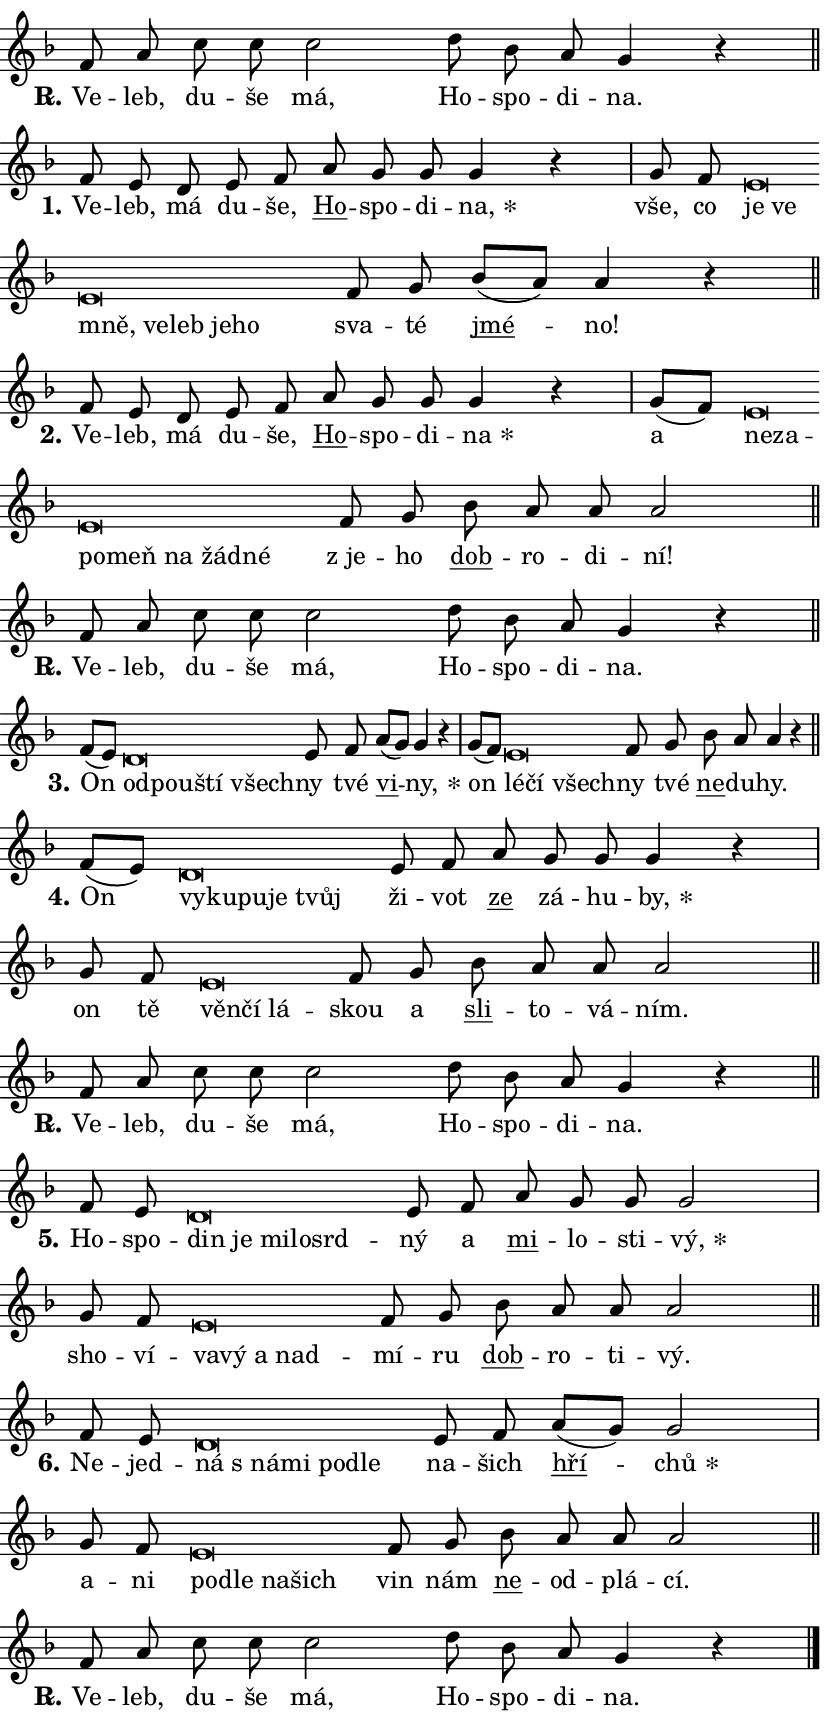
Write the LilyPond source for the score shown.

\version "2.24.0"
\header { tagline = "" }
\paper {
  indent = 0\cm
  top-margin = 0\cm
  right-margin = 0.13\cm % to fit lyric hyphens
  bottom-margin = 0\cm
  left-margin = 0\cm
  paper-width = 14\cm
  page-breaking = #ly:one-page-breaking
  system-system-spacing.basic-distance = #11
  score-system-spacing.basic-distance = #11
  ragged-last = ##f
}


%% Author: Thomas Morley
%% https://lists.gnu.org/archive/html/lilypond-user/2020-05/msg00002.html
#(define (line-position grob)
"Returns position of @var[grob} in current system:
   @code{'start}, if at first time-step
   @code{'end}, if at last time-step
   @code{'middle} otherwise
"
  (let* ((col (ly:item-get-column grob))
         (ln (ly:grob-object col 'left-neighbor))
         (rn (ly:grob-object col 'right-neighbor))
         (col-to-check-left (if (ly:grob? ln) ln col))
         (col-to-check-right (if (ly:grob? rn) rn col))
         (break-dir-left
           (and
             (ly:grob-property col-to-check-left 'non-musical #f)
             (ly:item-break-dir col-to-check-left)))
         (break-dir-right
           (and
             (ly:grob-property col-to-check-right 'non-musical #f)
             (ly:item-break-dir col-to-check-right))))
        (cond ((eqv? 1 break-dir-left) 'start)
              ((eqv? -1 break-dir-right) 'end)
              (else 'middle))))

#(define (tranparent-at-line-position vctor)
  (lambda (grob)
  "Relying on @code{line-position} select the relevant enry from @var{vctor}.
Used to determine transparency,"
    (case (line-position grob)
      ((end) (not (vector-ref vctor 0)))
      ((middle) (not (vector-ref vctor 1)))
      ((start) (not (vector-ref vctor 2))))))

noteHeadBreakVisibility =
#(define-music-function (break-visibility)(vector?)
"Makes @code{NoteHead}s transparent relying on @var{break-visibility}"
#{
  \override NoteHead.transparent =
    #(tranparent-at-line-position break-visibility)
#})

#(define delete-ledgers-for-transparent-note-heads
  (lambda (grob)
    "Reads whether a @code{NoteHead} is transparent.
If so this @code{NoteHead} is removed from @code{'note-heads} from
@var{grob}, which is supposed to be @code{LedgerLineSpanner}.
As a result ledgers are not printed for this @code{NoteHead}"
    (let* ((nhds-array (ly:grob-object grob 'note-heads))
           (nhds-list
             (if (ly:grob-array? nhds-array)
                 (ly:grob-array->list nhds-array)
                 '()))
           ;; Relies on the transparent-property being done before
           ;; Staff.LedgerLineSpanner.after-line-breaking is executed.
           ;; This is fragile ...
           (to-keep
             (remove
               (lambda (nhd)
                 (ly:grob-property nhd 'transparent #f))
               nhds-list)))
      ;; TODO find a better method to iterate over grob-arrays, similiar
      ;; to filter/remove etc for lists
      ;; For now rebuilt from scratch
      (set! (ly:grob-object grob 'note-heads)  '())
      (for-each
        (lambda (nhd)
          (ly:pointer-group-interface::add-grob grob 'note-heads nhd))
        to-keep))))

squashNotes = {
  \override NoteHead.X-extent = #'(-0.2 . 0.2)
  \override NoteHead.Y-extent = #'(-0.75 . 0)
  \override NoteHead.stencil =
    #(lambda (grob)
       (let ((pos (ly:grob-property grob 'staff-position)))
         (begin
           (if (< pos -7) (display "ERROR: Lower brevis then expected\n") (display ""))
           (if (<= pos -6) ly:text-interface::print ly:note-head::print))))
}
unSquashNotes = {
  \revert NoteHead.X-extent
  \revert NoteHead.Y-extent
  \revert NoteHead.stencil
}

hideNotes = \noteHeadBreakVisibility #begin-of-line-visible
unHideNotes = \noteHeadBreakVisibility #all-visible

% work-around for resetting accidentals
% https://lilypond.org/doc/v2.23/Documentation/notation/displaying-rhythms#unmetered-music
cadenzaMeasure = {
  \cadenzaOff
  \partial 1024 s1024
  \cadenzaOn
}

#(define-markup-command (accent layout props text) (markup?)
  "Underline accented syllable"
  (interpret-markup layout props
    #{\markup \override #'(offset . 4.3) \underline { #text }#}))

responsum = \markup \concat {
  "R" \hspace #-1.05 \path #0.1 #'((moveto 0 0.07) (lineto 0.9 0.8)) \hspace #0.05 "."
}

spaceSize = #0.6828661417322834 % exact space size for TeX Gyre Schola

\layout {
  \context {
    \Staff
    \remove "Time_signature_engraver"
    \override LedgerLineSpanner.after-line-breaking = #delete-ledgers-for-transparent-note-heads
  }
  \context {
    \Lyrics {
      \override LyricSpace.minimum-distance = \spaceSize
      \override LyricText.font-name = #"TeX Gyre Schola"
      \override LyricText.font-size = 1
      \override StanzaNumber.font-name = #"TeX Gyre Schola Bold"
      \override StanzaNumber.font-size = 1
    }
  }
  \context {
    \Score 
    \override NoteHead.text =
      #(lambda (grob) 
        (let ((pos (ly:grob-property grob 'staff-position)))
          #{\markup {
            \combine
              \halign #-0.55 \raise #(if (= pos -6) 0 0.5) \override #'(thickness . 2) \draw-line #'(3.2 . 0)
              \musicglyph "noteheads.sM1"
          }#}))
  }
}

% magnetic-lyrics.ily
%
%   written by
%     Jean Abou Samra <jean@abou-samra.fr>
%     Werner Lemberg <wl@gnu.org>
%
%   adapted by
%     Jiri Hon <jiri.hon@gmail.com>
%
% Version 2022-Apr-15

% https://www.mail-archive.com/lilypond-user@gnu.org/msg149350.html

#(define (Left_hyphen_pointer_engraver context)
   "Collect syllable-hyphen-syllable occurrences in lyrics and store
them in properties.  This engraver only looks to the left.  For
example, if the lyrics input is @code{foo -- bar}, it does the
following.

@itemize @bullet
@item
Set the @code{text} property of the @code{LyricHyphen} grob between
@q{foo} and @q{bar} to @code{foo}.

@item
Set the @code{left-hyphen} property of the @code{LyricText} grob with
text @q{foo} to the @code{LyricHyphen} grob between @q{foo} and
@q{bar}.
@end itemize

Use this auxiliary engraver in combination with the
@code{lyric-@/text::@/apply-@/magnetic-@/offset!} hook."
   (let ((hyphen #f)
         (text #f))
     (make-engraver
      (acknowledgers
       ((lyric-syllable-interface engraver grob source-engraver)
        (set! text grob)))
      (end-acknowledgers
       ((lyric-hyphen-interface engraver grob source-engraver)
        ;(when (not (grob::has-interface grob 'lyric-space-interface))
          (set! hyphen grob)));)
      ((stop-translation-timestep engraver)
       (when (and text hyphen)
         (ly:grob-set-object! text 'left-hyphen hyphen))
       (set! text #f)
       (set! hyphen #f)))))

#(define (lyric-text::apply-magnetic-offset! grob)
   "If the space between two syllables is less than the value in
property @code{LyricText@/.details@/.squash-threshold}, move the right
syllable to the left so that it gets concatenated with the left
syllable.

Use this function as a hook for
@code{LyricText@/.after-@/line-@/breaking} if the
@code{Left_@/hyphen_@/pointer_@/engraver} is active."
   (let ((hyphen (ly:grob-object grob 'left-hyphen #f)))
     (when hyphen
       (let ((left-text (ly:spanner-bound hyphen LEFT)))
         (when (grob::has-interface left-text 'lyric-syllable-interface)
           (let* ((common (ly:grob-common-refpoint grob left-text X))
                  (this-x-ext (ly:grob-extent grob common X))
                  (left-x-ext
                   (begin
                     ;; Trigger magnetism for left-text.
                     (ly:grob-property left-text 'after-line-breaking)
                     (ly:grob-extent left-text common X)))
                  ;; `delta` is the gap width between two syllables.
                  (delta (- (interval-start this-x-ext)
                            (interval-end left-x-ext)))
                  (details (ly:grob-property grob 'details))
                  (threshold (assoc-get 'squash-threshold details 0.2)))
             (when (< delta threshold)
               (let* (;; We have to manipulate the input text so that
                      ;; ligatures crossing syllable boundaries are not
                      ;; disabled.  For languages based on the Latin
                      ;; script this is essentially a beautification.
                      ;; However, for non-Western scripts it can be a
                      ;; necessity.
                      (lt (ly:grob-property left-text 'text))
                      (rt (ly:grob-property grob 'text))
                      (is-space (grob::has-interface hyphen 'lyric-space-interface))
                      (space (if is-space " " ""))
                      (extra-delta (if is-space spaceSize 0))
                      ;; Append new syllable.
                      (ltrt-space (if (and (string? lt) (string? rt))
                                (string-append lt space rt)
                                (make-concat-markup (list lt space rt))))
                      ;; Right-align `ltrt` to the right side.
                      (ltrt-space-markup (grob-interpret-markup
                               grob
                               (make-translate-markup
                                (cons (interval-length this-x-ext) 0)
                                (make-right-align-markup ltrt-space)))))
                 (begin
                   ;; Don't print `left-text`.
                   (ly:grob-set-property! left-text 'stencil #f)
                   ;; Set text and stencil (which holds all collected
                   ;; syllables so far) and shift it to the left.
                   (ly:grob-set-property! grob 'text ltrt-space)
                   (ly:grob-set-property! grob 'stencil ltrt-space-markup)
                   (ly:grob-translate-axis! grob (- (- delta extra-delta)) X))))))))))


#(define (lyric-hyphen::displace-bounds-first grob)
   ;; Make very sure this callback isn't triggered too early.
   (let ((left (ly:spanner-bound grob LEFT))
         (right (ly:spanner-bound grob RIGHT)))
     (ly:grob-property left 'after-line-breaking)
     (ly:grob-property right 'after-line-breaking)
     (ly:lyric-hyphen::print grob)))

squashThreshold = #0.4

\layout {
  \context {
    \Lyrics
    \consists #Left_hyphen_pointer_engraver
    \override LyricText.after-line-breaking =
      #lyric-text::apply-magnetic-offset!
    \override LyricHyphen.stencil = #lyric-hyphen::displace-bounds-first
    \override LyricText.details.squash-threshold = \squashThreshold
    \override LyricHyphen.minimum-distance = 0
    \override LyricHyphen.minimum-length = \squashThreshold
  }
}

squashText = \override LyricText.details.squash-threshold = 9999
unSquashText = \override LyricText.details.squash-threshold = \squashThreshold

leftText = \override LyricText.self-alignment-X = #LEFT
unLeftText = \revert LyricText.self-alignment-X

starOffset = #(lambda (grob) 
                (let ((x_offset (ly:self-alignment-interface::aligned-on-x-parent grob)))
                  (if (= x_offset 0) 0 (+ x_offset 1.2))))

star = #(define-music-function (syllable)(string?)
"Append star separator at the end of a syllable"
#{
  \once \override LyricText.X-offset = #starOffset
  \lyricmode { \markup {
    #syllable
    \override #'((font-name . "TeX Gyre Schola Bold")) \hspace #0.2 \lower #0.65 \larger "*"
  } }
#})

starAccent = #(define-music-function (syllable)(string?)
"Append star separator at the end of a syllable and make accent"
#{
  \once \override LyricText.X-offset = #starOffset
  \lyricmode { \markup {
    \accent #syllable
    \override #'((font-name . "TeX Gyre Schola Bold")) \hspace #0.2 \lower #0.65 \larger "*"
  } }
#})

breath = #(define-music-function (syllable)(string?)
"Append breathing indicator at the end of a syllable"
#{
  \lyricmode { \markup { #syllable "+" } }
#})

optionalBreath = #(define-music-function (syllable)(string?)
"Append optional breathing indicator at the end of a syllable"
#{
  \lyricmode { \markup { #syllable "(+)" } }
#})


\score {
    <<
        \new Voice = "melody" { \cadenzaOn \key f \major \relative { f'8 a c c c2 \bar "" d8 bes a g4 r \cadenzaMeasure \bar "||" \break } }
        \new Lyrics \lyricsto "melody" { \lyricmode { \set stanza = \responsum
Ve -- leb, du -- še má, Ho -- spo -- di -- na. } }
    >>
    \layout {}
}

\score {
    <<
        \new Voice = "melody" { \cadenzaOn \key f \major \relative { f'8 e d e8 f \bar "" a g g g4 r \cadenzaMeasure \bar "|" g8 f \bar "" \squashNotes e\breve*1/16 \hideNotes \breve*1/16 \bar "" \breve*1/16 \bar "" \breve*1/16 \bar "" \breve*1/16 \bar "" \breve*1/16 \breve*1/16 \bar "" \unHideNotes \unSquashNotes f8 g \bar "" bes[( a)] a4 r \cadenzaMeasure \bar "||" \break } }
        \new Lyrics \lyricsto "melody" { \lyricmode { \set stanza = "1."
Ve -- leb, má du -- še, \markup \accent Ho -- spo -- di -- \star na, vše, co \leftText je \squashText ve mně, ve -- leb je -- ho \unLeftText \unSquashText sva -- té \markup \accent jmé -- no! } }
    >>
    \layout {}
}

\score {
    <<
        \new Voice = "melody" { \cadenzaOn \key f \major \relative { f'8 e d e8 f \bar "" a g g g4 r \cadenzaMeasure \bar "|" g8[( f)] \bar "" \squashNotes e\breve*1/16 \hideNotes \breve*1/16 \bar "" \breve*1/16 \bar "" \breve*1/16 \bar "" \breve*1/16 \bar "" \breve*1/16 \breve*1/16 \bar "" \unHideNotes \unSquashNotes f8 g \bar "" bes a a a2 \cadenzaMeasure \bar "||" \break } }
        \new Lyrics \lyricsto "melody" { \lyricmode { \set stanza = "2."
Ve -- leb, má du -- še, \markup \accent Ho -- spo -- di -- \star na a \leftText ne -- \squashText za -- po -- meň na žád -- né \unLeftText \unSquashText "z je" -- ho \markup \accent dob -- ro -- di -- ní! } }
    >>
    \layout {}
}

\score {
    <<
        \new Voice = "melody" { \cadenzaOn \key f \major \relative { f'8 a c c c2 \bar "" d8 bes a g4 r \cadenzaMeasure \bar "||" \break } }
        \new Lyrics \lyricsto "melody" { \lyricmode { \set stanza = \responsum
Ve -- leb, du -- še má, Ho -- spo -- di -- na. } }
    >>
    \layout {}
}

\score {
    <<
        \new Voice = "melody" { \cadenzaOn \key f \major \relative { f'8[( e)] \bar "" \squashNotes d\breve*1/16 \hideNotes \breve*1/16 \bar "" \breve*1/16 \breve*1/16 \bar "" \unHideNotes \unSquashNotes e8 f \bar "" a[( g)] g4 r \cadenzaMeasure \bar "|" g8[( f)] \bar "" \squashNotes e\breve*1/16 \hideNotes \breve*1/16 \breve*1/16 \bar "" \unHideNotes \unSquashNotes f8 g \bar "" bes a a4 r \cadenzaMeasure \bar "||" \break } }
        \new Lyrics \lyricsto "melody" { \lyricmode { \set stanza = "3."
On \leftText od -- \squashText pou -- ští všech -- \unLeftText \unSquashText ny tvé \markup \accent vi -- \star ny, on \leftText lé -- \squashText čí všech -- \unLeftText \unSquashText ny tvé \markup \accent ne -- du -- hy. } }
    >>
    \layout {}
}

\score {
    <<
        \new Voice = "melody" { \cadenzaOn \key f \major \relative { f'8[( e)] \bar "" \squashNotes d\breve*1/16 \hideNotes \breve*1/16 \bar "" \breve*1/16 \bar "" \breve*1/16 \breve*1/16 \bar "" \unHideNotes \unSquashNotes e8 f \bar "" a g g g4 r \cadenzaMeasure \bar "|" g8 f \bar "" \squashNotes e\breve*1/16 \hideNotes \breve*1/16 \breve*1/16 \bar "" \unHideNotes \unSquashNotes f8 g \bar "" bes a a a2 \cadenzaMeasure \bar "||" \break } }
        \new Lyrics \lyricsto "melody" { \lyricmode { \set stanza = "4."
On \leftText vy -- \squashText ku -- pu -- je tvůj \unLeftText \unSquashText ži -- vot \markup \accent ze zá -- hu -- \star by, on tě \leftText věn -- \squashText čí lá -- \unLeftText \unSquashText skou a \markup \accent sli -- to -- vá -- ním. } }
    >>
    \layout {}
}

\score {
    <<
        \new Voice = "melody" { \cadenzaOn \key f \major \relative { f'8 a c c c2 \bar "" d8 bes a g4 r \cadenzaMeasure \bar "||" \break } }
        \new Lyrics \lyricsto "melody" { \lyricmode { \set stanza = \responsum
Ve -- leb, du -- še má, Ho -- spo -- di -- na. } }
    >>
    \layout {}
}

\score {
    <<
        \new Voice = "melody" { \cadenzaOn \key f \major \relative { f'8 e \bar "" \squashNotes d\breve*1/16 \hideNotes \breve*1/16 \bar "" \breve*1/16 \bar "" \breve*1/16 \breve*1/16 \bar "" \unHideNotes \unSquashNotes e8 f \bar "" a g g g2 \cadenzaMeasure \bar "|" g8 f \bar "" \squashNotes e\breve*1/16 \hideNotes \breve*1/16 \bar "" \breve*1/16 \breve*1/16 \bar "" \unHideNotes \unSquashNotes f8 g \bar "" bes a a a2 \cadenzaMeasure \bar "||" \break } }
        \new Lyrics \lyricsto "melody" { \lyricmode { \set stanza = "5."
Ho -- spo -- \leftText din \squashText je mi -- lo -- srd -- \unLeftText \unSquashText ný a \markup \accent mi -- lo -- sti -- \star vý, sho -- ví -- \leftText va -- \squashText vý a nad -- \unLeftText \unSquashText mí -- ru \markup \accent dob -- ro -- ti -- vý. } }
    >>
    \layout {}
}

\score {
    <<
        \new Voice = "melody" { \cadenzaOn \key f \major \relative { f'8 e \bar "" \squashNotes d\breve*1/16 \hideNotes \breve*1/16 \bar "" \breve*1/16 \bar "" \breve*1/16 \breve*1/16 \bar "" \unHideNotes \unSquashNotes e8 f \bar "" a[( g)] g2 \cadenzaMeasure \bar "|" g8 f \bar "" \squashNotes e\breve*1/16 \hideNotes \breve*1/16 \bar "" \breve*1/16 \breve*1/16 \bar "" \unHideNotes \unSquashNotes f8 g \bar "" bes a a a2 \cadenzaMeasure \bar "||" \break } }
        \new Lyrics \lyricsto "melody" { \lyricmode { \set stanza = "6."
Ne -- jed -- \leftText ná \squashText "s ná" -- mi po -- dle \unLeftText \unSquashText na -- šich \markup \accent hří -- \star chů a -- ni \leftText po -- \squashText dle na -- šich \unLeftText \unSquashText vin nám \markup \accent ne -- od -- plá -- cí. } }
    >>
    \layout {}
}

\score {
    <<
        \new Voice = "melody" { \cadenzaOn \key f \major \relative { f'8 a c c c2 \bar "" d8 bes a g4 r \cadenzaMeasure \bar "||" \break } \bar "|." }
        \new Lyrics \lyricsto "melody" { \lyricmode { \set stanza = \responsum
Ve -- leb, du -- še má, Ho -- spo -- di -- na. } }
    >>
    \layout {}
}
